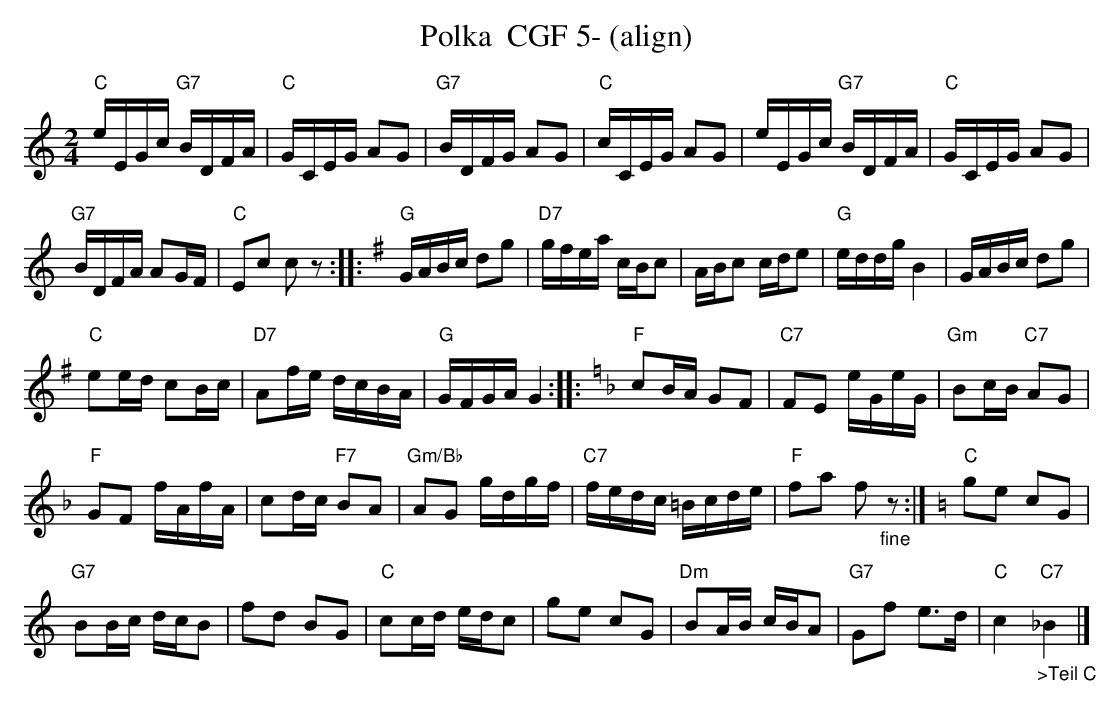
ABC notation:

X:1
T:Polka  CGF 5- (align)
M:2/4
L:1/16
K:Cmaj%%MIDI gchordon
"C"eEGc "G7"BDFA | "C"GCEG A2G2 | "G7"BDFG A2G2 | "C"cCEG A2G2 | eEGc "G7"BDFA | \
"C"GCEG A2G2 |
"G7"BDFA A2GF |\
 "C"E2c2 c2z2:: [K:Gmaj] "G"GABc d2g2 | "D7"gfea cBc2 | \
ABc2 cde2 | "G"eddgB4 | GABc d2g2 |
"C"e2ed c2Bc |\
 "D7"A2fe dcBA | \
"G"GFGAG4 :: [K:Fmaj] "F"c2BA G2F2 | "C7"F2E2 eGeG | "Gm"B2cB "C7"A2G2 |
 "F"G2F2 fAfA | \
c2dc "F7"B2A2 | "Gm/Bb"A2G2 gdgf | "C7"fedc =Bcde | "F"f2a2 f2"_fine"z2 :| [K:Cmaj] "C"g2e2 c2G2 |
"G7"B2Bc dcB2 | f2d2 B2G2 | "C"c2cd edc2 | g2e2 c2G2 | "Dm"B2AB cBA2 | "G7"G2f2 e3d | "C"c4"_>Teil C""C7"_B4 |]
